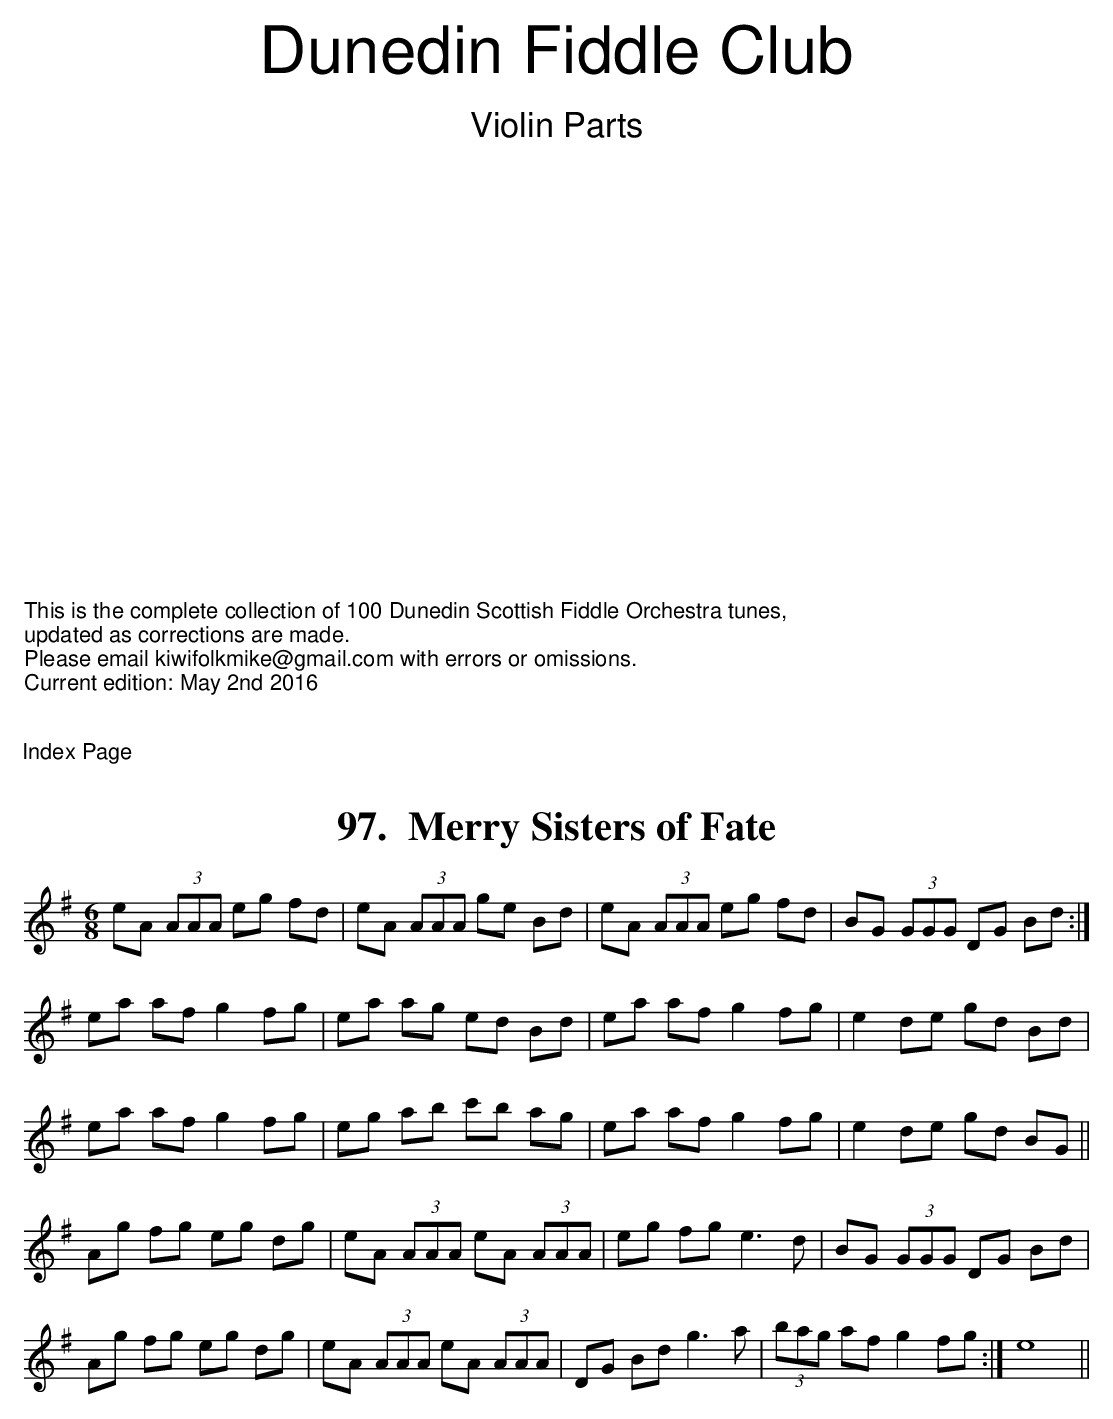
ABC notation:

X:1
T:Merry Sisters of Fate
M:6/8
K:G
eA (3AAA eg fd|eA (3AAA ge Bd|eA (3AAA eg fd|BG (3GGG DG Bd:|
ea af g2 fg|ea ag ed Bd|ea af g2 fg|e2 de gd Bd|
ea af g2 fg|eg ab c'b ag|ea af g2 fg|e2 de gd BG||
Ag fg eg dg|eA (3AAA eA (3AAA|eg fg e3 d|BG (3GGG DG Bd|
Ag fg eg dg|eA (3AAA eA (3AAA|DG Bd g3 a|(3bag af g2 fg:|e8||
